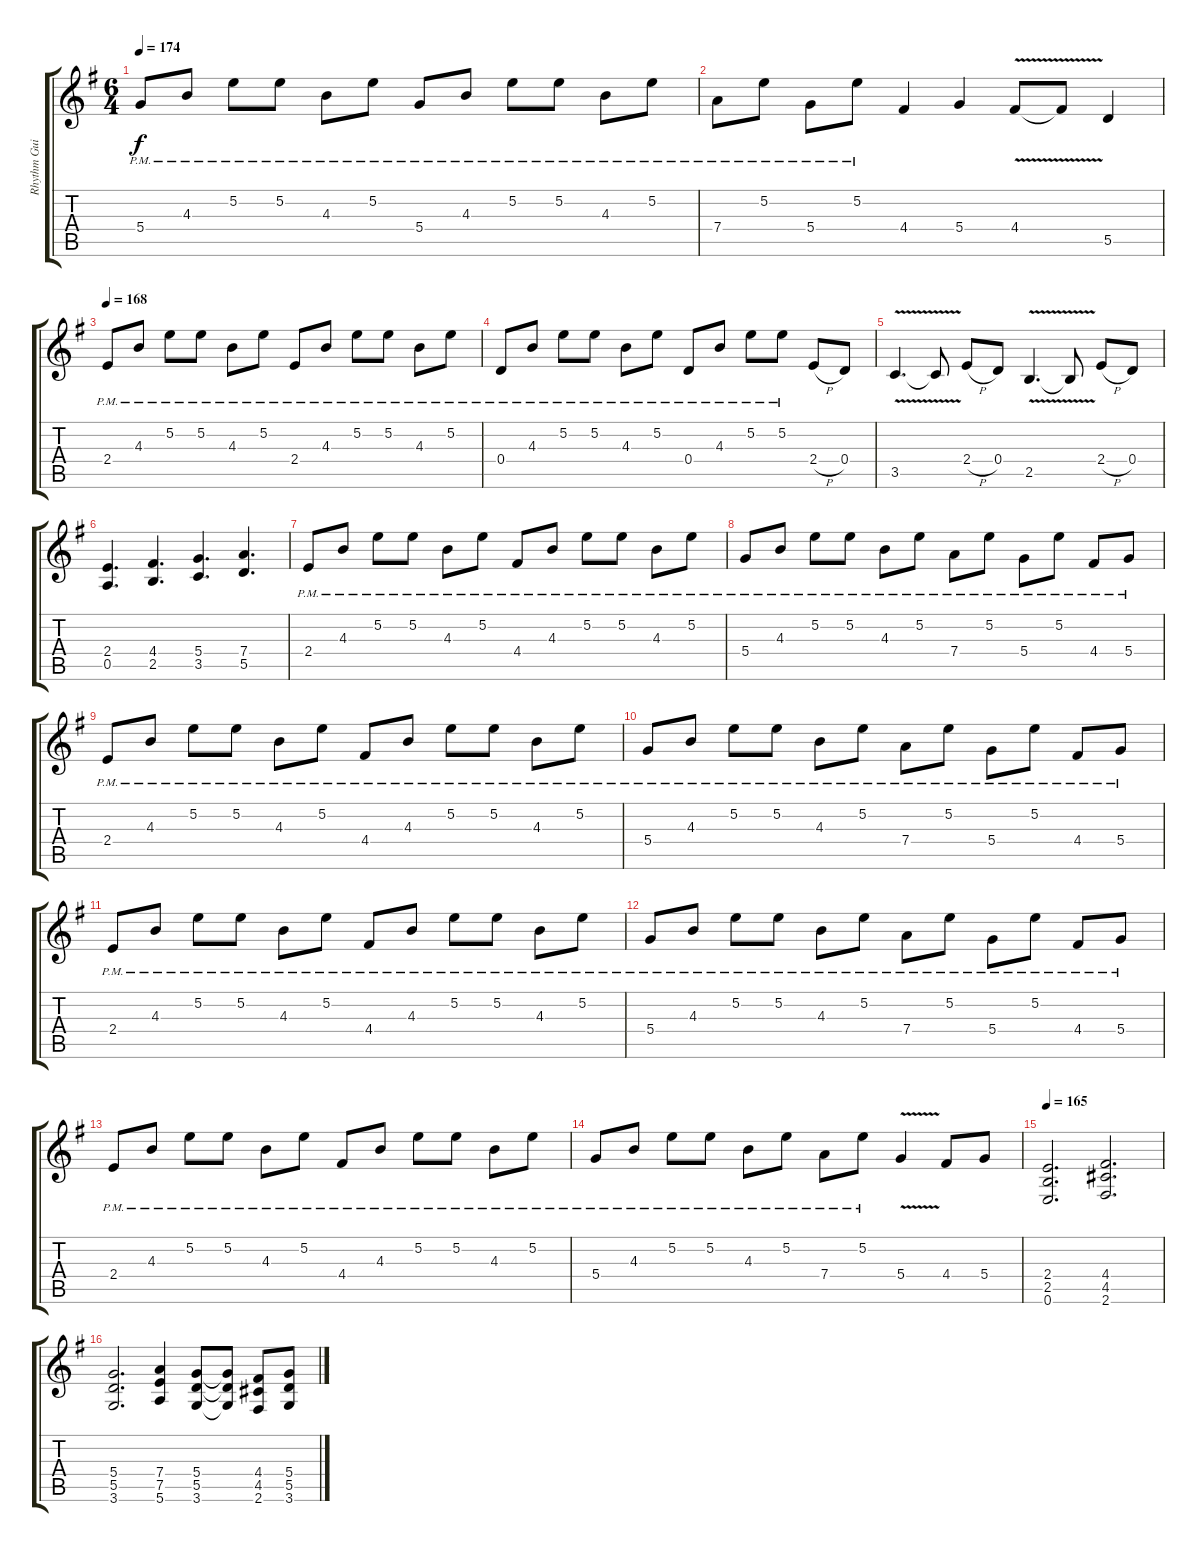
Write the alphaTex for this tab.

\track ("Rhythm Guitar - L" "Rhythm Gui") {instrument distortionguitar}
\staff {score tabs}
\tuning (E4 B3 G3 D3 A2 E2) {hide}
\ts (6 4)
\tempo 174
\clef g2
\ks g
5.4{pm}.8{dy f} 4.3{pm}.8 5.2{pm}.8 5.2{pm}.8 4.3{pm}.8 5.2{pm}.8 5.4{pm}.8 4.3{pm}.8 5.2{pm}.8 5.2{pm}.8 4.3{pm}.8 5.2{pm}.8 |
7.4{pm}.8 5.2{pm}.8 5.4{pm}.8 5.2{pm}.8 4.4.4 5.4.4 4.4{v}.8 4.4{v t}.8 5.5.4 |
\tempo 168
2.4{pm}.8 4.3{pm}.8 5.2{pm}.8 5.2{pm}.8 4.3{pm}.8 5.2{pm}.8 2.4{pm}.8 4.3{pm}.8 5.2{pm}.8 5.2{pm}.8 4.3{pm}.8 5.2{pm}.8 |
0.4{pm}.8 4.3{pm}.8 5.2{pm}.8 5.2{pm}.8 4.3{pm}.8 5.2{pm}.8 0.4{pm}.8 4.3{pm}.8 5.2{pm}.8 5.2{pm}.8 2.4{h}.8 0.4.8 |
3.5{v}.4{d} 3.5{v t}.8 2.4{h}.8 0.4.8 2.5{v}.4{d} 2.5{v t}.8 2.4{h}.8 0.4.8 |
(2.4 0.5).4{d} (4.4 2.5).4{d} (5.4 3.5).4{d} (7.4 5.5).4{d} |
2.4{pm}.8 4.3{pm}.8 5.2{pm}.8 5.2{pm}.8 4.3{pm}.8 5.2{pm}.8 4.4{pm}.8 4.3{pm}.8 5.2{pm}.8 5.2{pm}.8 4.3{pm}.8 5.2{pm}.8 |
5.4{pm}.8 4.3{pm}.8 5.2{pm}.8 5.2{pm}.8 4.3{pm}.8 5.2{pm}.8 7.4{pm}.8 5.2{pm}.8 5.4{pm}.8 5.2{pm}.8 4.4{pm}.8 5.4{pm}.8 |
2.4{pm}.8 4.3{pm}.8 5.2{pm}.8 5.2{pm}.8 4.3{pm}.8 5.2{pm}.8 4.4{pm}.8 4.3{pm}.8 5.2{pm}.8 5.2{pm}.8 4.3{pm}.8 5.2{pm}.8 |
5.4{pm}.8 4.3{pm}.8 5.2{pm}.8 5.2{pm}.8 4.3{pm}.8 5.2{pm}.8 7.4{pm}.8 5.2{pm}.8 5.4{pm}.8 5.2{pm}.8 4.4{pm}.8 5.4{pm}.8 |
2.4{pm}.8 4.3{pm}.8 5.2{pm}.8 5.2{pm}.8 4.3{pm}.8 5.2{pm}.8 4.4{pm}.8 4.3{pm}.8 5.2{pm}.8 5.2{pm}.8 4.3{pm}.8 5.2{pm}.8 |
5.4{pm}.8 4.3{pm}.8 5.2{pm}.8 5.2{pm}.8 4.3{pm}.8 5.2{pm}.8 7.4{pm}.8 5.2{pm}.8 5.4{pm}.8 5.2{pm}.8 4.4{pm}.8 5.4{pm}.8 |
2.4{pm}.8 4.3{pm}.8 5.2{pm}.8 5.2{pm}.8 4.3{pm}.8 5.2{pm}.8 4.4{pm}.8 4.3{pm}.8 5.2{pm}.8 5.2{pm}.8 4.3{pm}.8 5.2{pm}.8 |
5.4{pm}.8 4.3{pm}.8 5.2{pm}.8 5.2{pm}.8 4.3{pm}.8 5.2{pm}.8 7.4{pm}.8 5.2{pm}.8 5.4{v}.4 4.4.8 5.4.8 |
\tempo 165
(2.4 2.5 0.6).2{d} (4.4 4.5 2.6).2{d} |
(5.4 5.5 3.6).2{d} (7.4 7.5 5.6).4 (5.4 5.5 3.6).8 (5.4{t} 5.5{t} 3.6{t}).8 (4.4 4.5 2.6).8 (5.4 5.5 3.6).8
